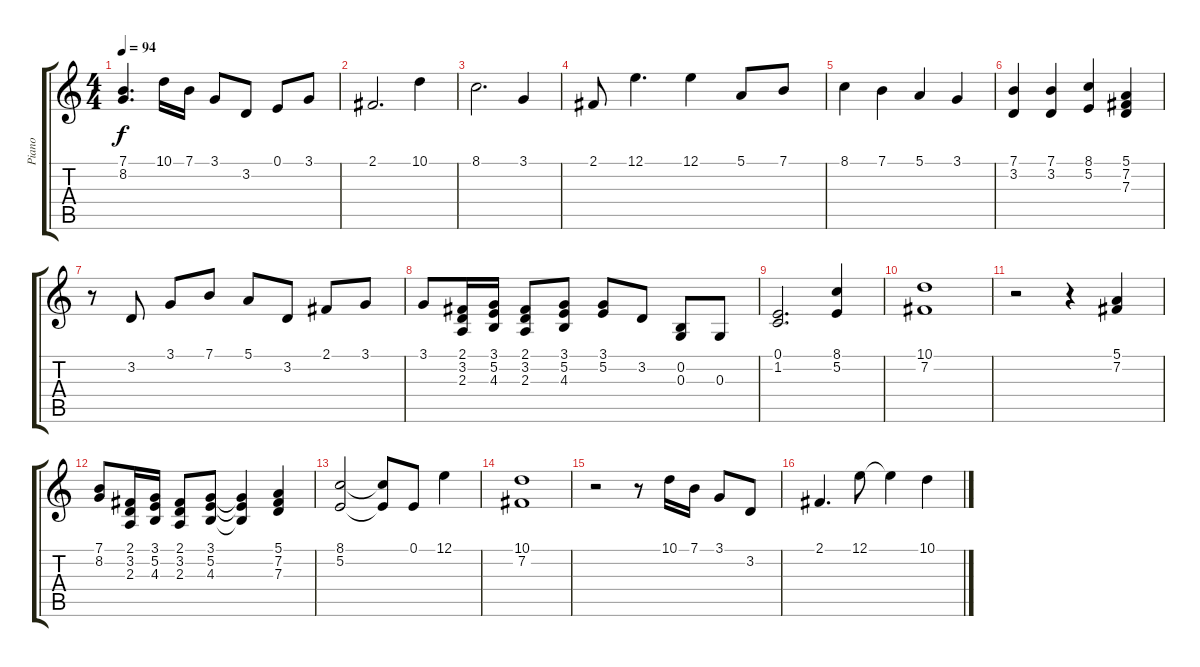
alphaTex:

\track ("Piano" "Piano") {instrument electricpiano2}
\staff {score tabs}
\tuning (E4 B3 G3 D3 A2 E2) {hide}
\ts (4 4)
\tempo 94
\clef g2
\ks c
(7.1 8.2).4{d dy f} 10.1.16 7.1.16 3.1.8 3.2.8 0.1.8 3.1.8 |
2.1.2{d} 10.1.4 |
8.1.2{d} 3.1.4 |
2.1.8 12.1.4{d} 12.1.4 5.1.8 7.1.8 |
8.1.4 7.1.4 5.1.4 3.1.4 |
(7.1 3.2).4 (7.1 3.2).4 (8.1 5.2).4 (5.1 7.2 7.3).4 |
r.8 3.2.8 3.1.8 7.1.8 5.1.8 3.2.8 2.1.8 3.1.8 |
3.1.8 (2.1 3.2 2.3).16 (3.1 5.2 4.3).16 (2.1 3.2 2.3).8 (3.1 5.2 4.3).8 (3.1 5.2).8 3.2.8 (0.2 0.3).8 0.3.8 |
(0.1 1.2).2{d} (8.1 5.2).4 |
(10.1 7.2).1 |
r.2 r.4 (5.1 7.2).4 |
(7.1 8.2).8 (2.1 3.2 2.3).16 (3.1 5.2 4.3).16 (2.1 3.2 2.3).8 (3.1 5.2 4.3).8 (3.1{t} 5.2{t} 4.3{t}).4 (5.1 7.2 7.3).4 |
(8.1 5.2).2 (8.1{t} 5.2{t}).8 0.1.8 12.1.4 |
(10.1 7.2).1 |
r.2 r.8 10.1.16 7.1.16 3.1.8 3.2.8 |
2.1.4{d} 12.1.8 12.1{t}.4 10.1.4
